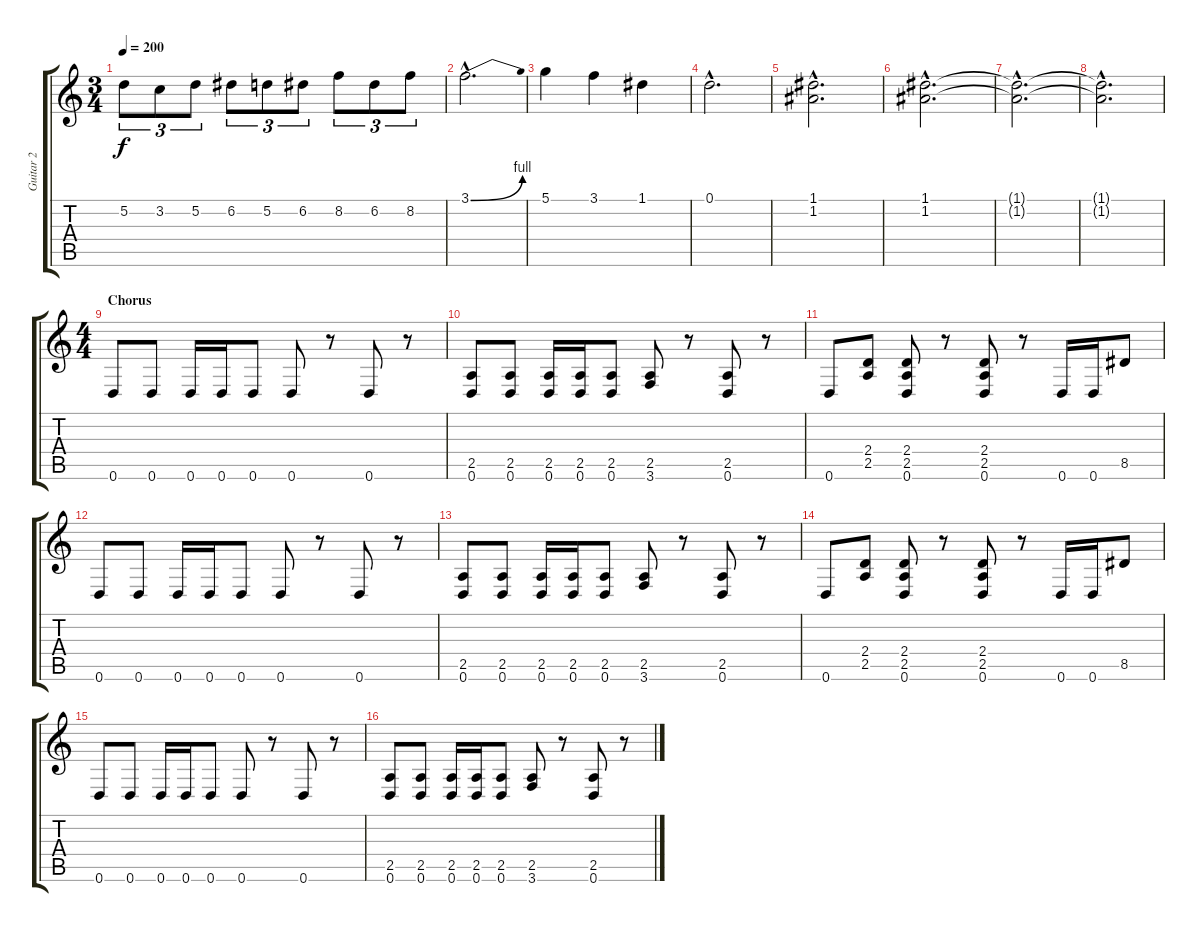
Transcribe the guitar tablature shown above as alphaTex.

\track ("Guitar 2" "Guitar 2") {instrument distortionguitar}
\staff {score tabs}
\tuning (D4 A3 F3 C3 G2 D2) {hide}
\ts (3 4)
\tempo 200
\clef g2
\ks c
5.2.8{tu (3 2) dy f} 3.2.8{tu (3 2)} 5.2.8{tu (3 2)} 6.2.8{tu (3 2)} 5.2.8{tu (3 2)} 6.2.8{tu (3 2)} 8.2.8{tu (3 2)} 6.2.8{tu (3 2)} 8.2.8{tu (3 2)} |
3.1{be (bend 0 0 60 4) hac}.2{d} |
5.1.4 3.1.4 1.1.4 |
0.1{hac}.2{d} |
(1.1{hac} 1.2{hac}).2{d} |
(1.1{hac} 1.2{hac}).2{d} |
(1.1{hac t} 1.2{hac t}).2{d} |
(1.1{hac t} 1.2{hac t}).2{d} |
\ts (4 4)
\section ("" "Chorus")
0.6.8 0.6.8 0.6.16 0.6.16 0.6.8 0.6.8 r.8 0.6.8 r.8 |
(2.5 0.6).8 (2.5 0.6).8 (2.5 0.6).16 (2.5 0.6).16 (2.5 0.6).8 (2.5 3.6).8 r.8 (2.5 0.6).8 r.8 |
0.6.8 (2.4 2.5).8 (2.4 2.5 0.6).8 r.8 (2.4 2.5 0.6).8 r.8 0.6.16 0.6.16 8.5.8 |
0.6.8 0.6.8 0.6.16 0.6.16 0.6.8 0.6.8 r.8 0.6.8 r.8 |
(2.5 0.6).8 (2.5 0.6).8 (2.5 0.6).16 (2.5 0.6).16 (2.5 0.6).8 (2.5 3.6).8 r.8 (2.5 0.6).8 r.8 |
0.6.8 (2.4 2.5).8 (2.4 2.5 0.6).8 r.8 (2.4 2.5 0.6).8 r.8 0.6.16 0.6.16 8.5.8 |
0.6.8 0.6.8 0.6.16 0.6.16 0.6.8 0.6.8 r.8 0.6.8 r.8 |
(2.5 0.6).8 (2.5 0.6).8 (2.5 0.6).16 (2.5 0.6).16 (2.5 0.6).8 (2.5 3.6).8 r.8 (2.5 0.6).8 r.8
